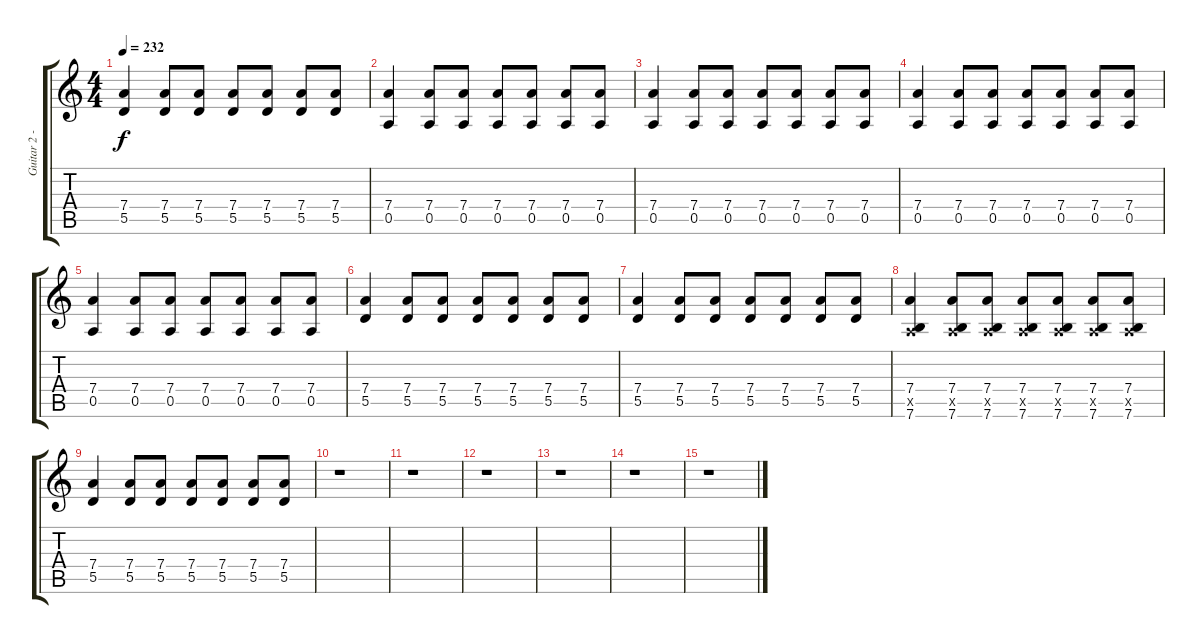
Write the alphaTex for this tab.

\track ("Guitar 2 - Semi Clean" "Guitar 2 -") {instrument distortionguitar}
\staff {score tabs}
\tuning (E4 B3 G3 D3 A2 E2) {hide}
\ts (4 4)
\tempo 232
\clef g2
\ks c
(7.4 5.5).4{dy f} (7.4 5.5).8 (7.4 5.5).8 (7.4 5.5).8 (7.4 5.5).8 (7.4 5.5).8 (7.4 5.5).8 |
(7.4 0.5).4 (7.4 0.5).8 (7.4 0.5).8 (7.4 0.5).8 (7.4 0.5).8 (7.4 0.5).8 (7.4 0.5).8 |
(7.4 0.5).4 (7.4 0.5).8 (7.4 0.5).8 (7.4 0.5).8 (7.4 0.5).8 (7.4 0.5).8 (7.4 0.5).8 |
(7.4 0.5).4 (7.4 0.5).8 (7.4 0.5).8 (7.4 0.5).8 (7.4 0.5).8 (7.4 0.5).8 (7.4 0.5).8 |
(7.4 0.5).4 (7.4 0.5).8 (7.4 0.5).8 (7.4 0.5).8 (7.4 0.5).8 (7.4 0.5).8 (7.4 0.5).8 |
(7.4 5.5).4 (7.4 5.5).8 (7.4 5.5).8 (7.4 5.5).8 (7.4 5.5).8 (7.4 5.5).8 (7.4 5.5).8 |
(7.4 5.5).4 (7.4 5.5).8 (7.4 5.5).8 (7.4 5.5).8 (7.4 5.5).8 (7.4 5.5).8 (7.4 5.5).8 |
(7.4 0.5{x} 7.6).4 (7.4 0.5{x} 7.6).8 (7.4 0.5{x} 7.6).8 (7.4 0.5{x} 7.6).8 (7.4 0.5{x} 7.6).8 (7.4 0.5{x} 7.6).8 (7.4 0.5{x} 7.6).8 |
(7.4 5.5).4 (7.4 5.5).8 (7.4 5.5).8 (7.4 5.5).8 (7.4 5.5).8 (7.4 5.5).8 (7.4 5.5).8 |
r.1 |
r.1 |
r.1 |
r.1 |
r.1 |
r.1
